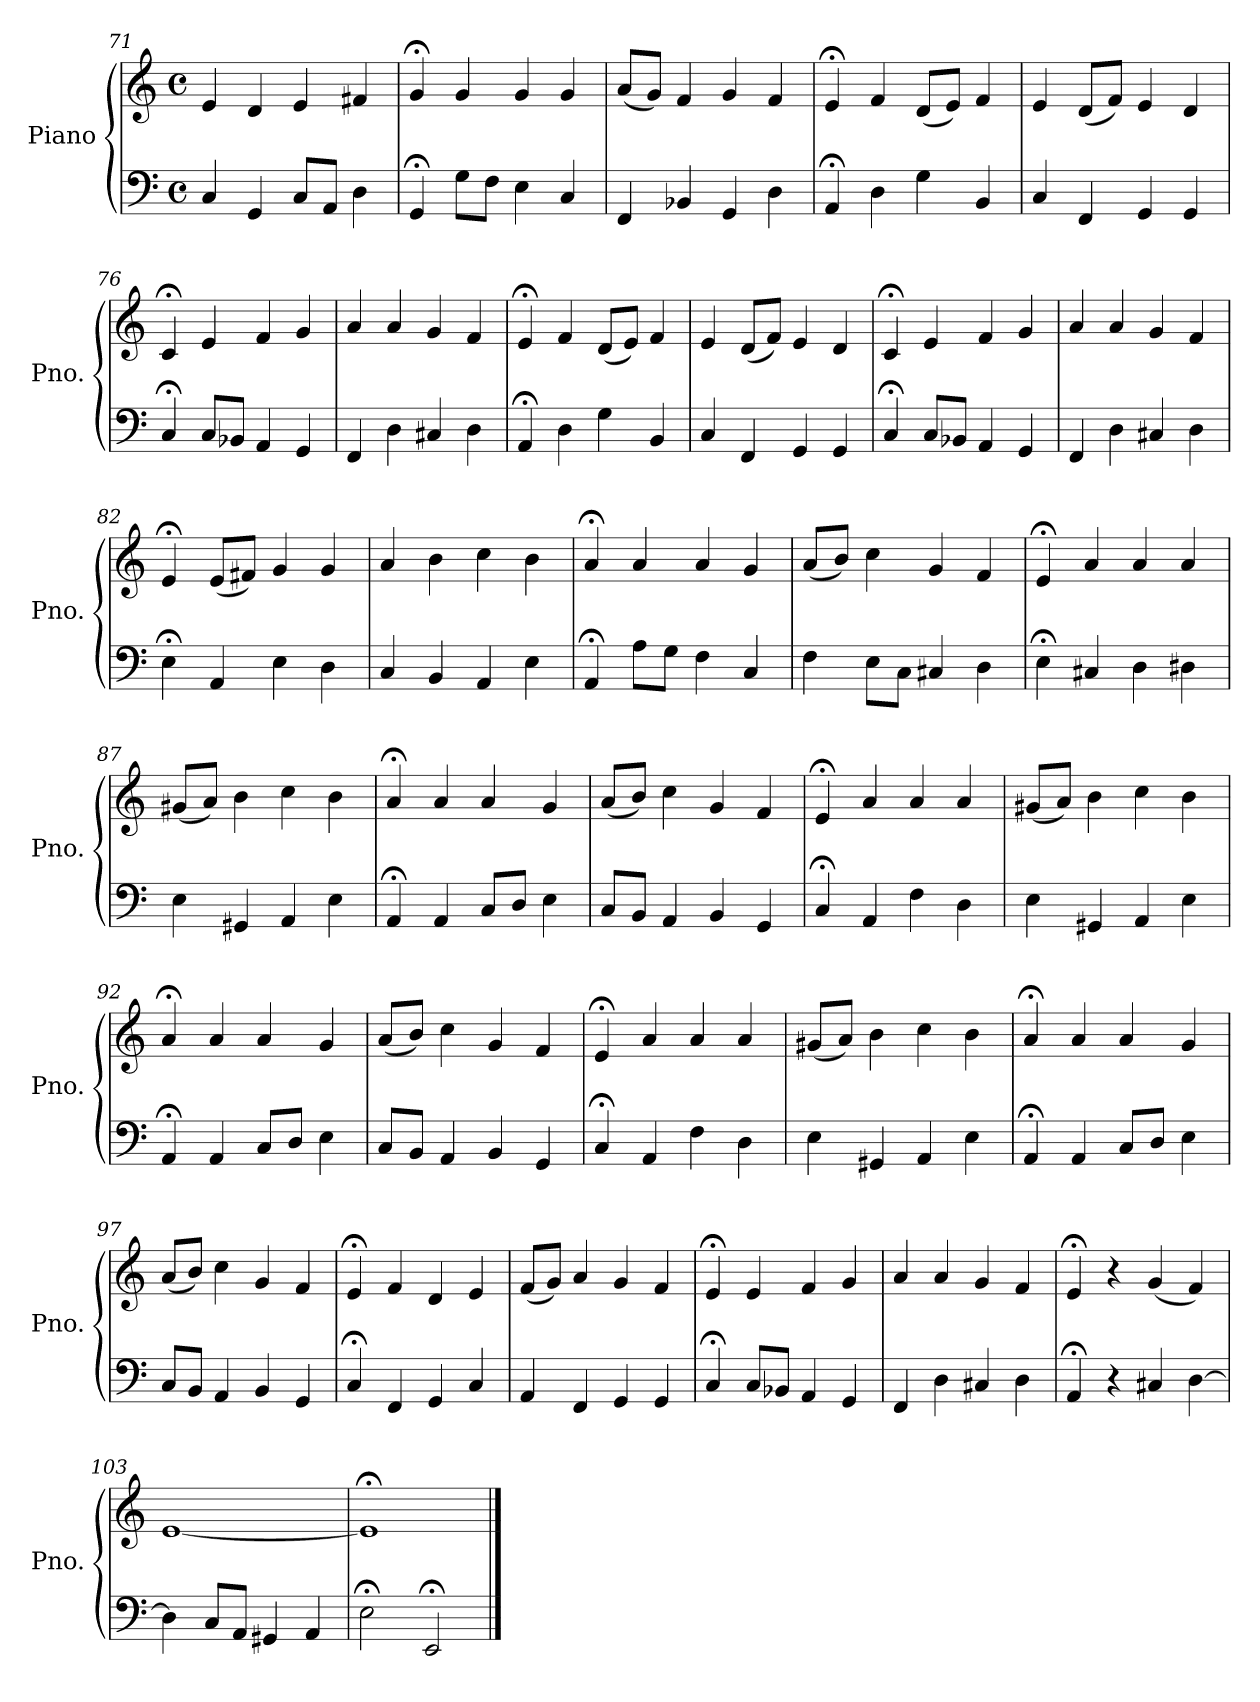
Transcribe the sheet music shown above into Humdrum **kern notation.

**kern	**kern
*part1	*part1
*staff2	*staff1
*I"Piano	*
*I'Pno.	*
*clefF4	*clefG2
*k[]	*k[]
*M4/4	*M4/4
*met(c)	*met(c)
=71	=71
4C/	4e/
4GG/	4d/
8C/L	4e/
8AA/J	.
4D\	4f#X/
=72	=72
4GG;</	4g;</
8G\L	4g/
8F\J	.
4E\	4g/
4C/	4g/
=73	=73
4FF/	(8a/L
.	8g/J)
4BB-X/	4f/
4GG/	4g/
4D\	4f/
=74	=74
4AA;</	4e;</
4D\	4f/
4G\	(8d/L
.	8e/J)
4BB/	4f/
=75	=75
4C/	4e/
4FF/	(8d/L
.	8f/J)
4GG/	4e/
4GG/	4d/
!!LO:LB:g=z
=76	=76
4C;</	4c;</
8C/L	4e/
8BB-X/J	.
4AA/	4f/
4GG/	4g/
=77	=77
4FF/	4a/
4D\	4a/
4C#X/	4g/
4D\	4f/
=78	=78
4AA;</	4e;</
4D\	4f/
4G\	(8d/L
.	8e/J)
4BB/	4f/
=79	=79
4C/	4e/
4FF/	(8d/L
.	8f/J)
4GG/	4e/
4GG/	4d/
=80	=80
4C;</	4c;</
8C/L	4e/
8BB-X/J	.
4AA/	4f/
4GG/	4g/
=81	=81
4FF/	4a/
4D\	4a/
4C#X/	4g/
4D\	4f/
=82	=82
4E;<\	4e;</
4AA/	(8e/L
.	8f#X/J)
4E\	4g/
4D\	4g/
!!LO:LB:g=z
=83	=83
4C/	4a/
4BB/	4b\
4AA/	4cc\
4E\	4b\
=84	=84
4AA;</	4a;</
8A\L	4a/
8G\J	.
4F\	4a/
4C/	4g/
=85	=85
4F\	(8a/L
.	8b/J)
8E\L	4cc\
8C\J	.
4C#X/	4g/
4D\	4f/
=86	=86
4E;<\	4e;</
4C#X/	4a/
4D\	4a/
4D#X\	4a/
=87	=87
4E\	(8g#X/L
.	8a/J)
4GG#X/	4b\
4AA/	4cc\
4E\	4b\
=88	=88
4AA;</	4a;</
4AA/	4a/
8C/L	4a/
8D/J	.
4E\	4g/
=89	=89
8C/L	(8a/L
8BB/J	8b/J)
4AA/	4cc\
4BB/	4g/
4GG/	4f/
!!LO:PB:g=z
=90	=90
4C;</	4e;</
4AA/	4a/
4F\	4a/
4D\	4a/
=91	=91
4E\	(8g#X/L
.	8a/J)
4GG#X/	4b\
4AA/	4cc\
4E\	4b\
=92	=92
4AA;</	4a;</
4AA/	4a/
8C/L	4a/
8D/J	.
4E\	4g/
=93	=93
8C/L	(8a/L
8BB/J	8b/J)
4AA/	4cc\
4BB/	4g/
4GG/	4f/
=94	=94
4C;</	4e;</
4AA/	4a/
4F\	4a/
4D\	4a/
=95	=95
4E\	(8g#X/L
.	8a/J)
4GG#X/	4b\
4AA/	4cc\
4E\	4b\
=96	=96
4AA;</	4a;</
4AA/	4a/
8C/L	4a/
8D/J	.
4E\	4g/
!!LO:LB:g=z
=97	=97
8C/L	(8a/L
8BB/J	8b/J)
4AA/	4cc\
4BB/	4g/
4GG/	4f/
=98	=98
4C;</	4e;</
4FF/	4f/
4GG/	4d/
4C/	4e/
=99	=99
4AA/	(8f/L
.	8g/J)
4FF/	4a/
4GG/	4g/
4GG/	4f/
=100	=100
4C;</	4e;</
8C/L	4e/
8BB-X/J	.
4AA/	4f/
4GG/	4g/
=101	=101
4FF/	4a/
4D\	4a/
4C#X/	4g/
4D\	4f/
=102	=102
4AA;</	4e;</
4r	4r
4C#X/	(4g/
[4D\	4f/)
=103	=103
4D\]	[1e
8C/L	.
8AA/J	.
4GG#X/	.
4AA/	.
!!LO:LB:g=z
=104	=104
2E;<\	1e;<]
2EE;</	.
==	==
*-	*-
